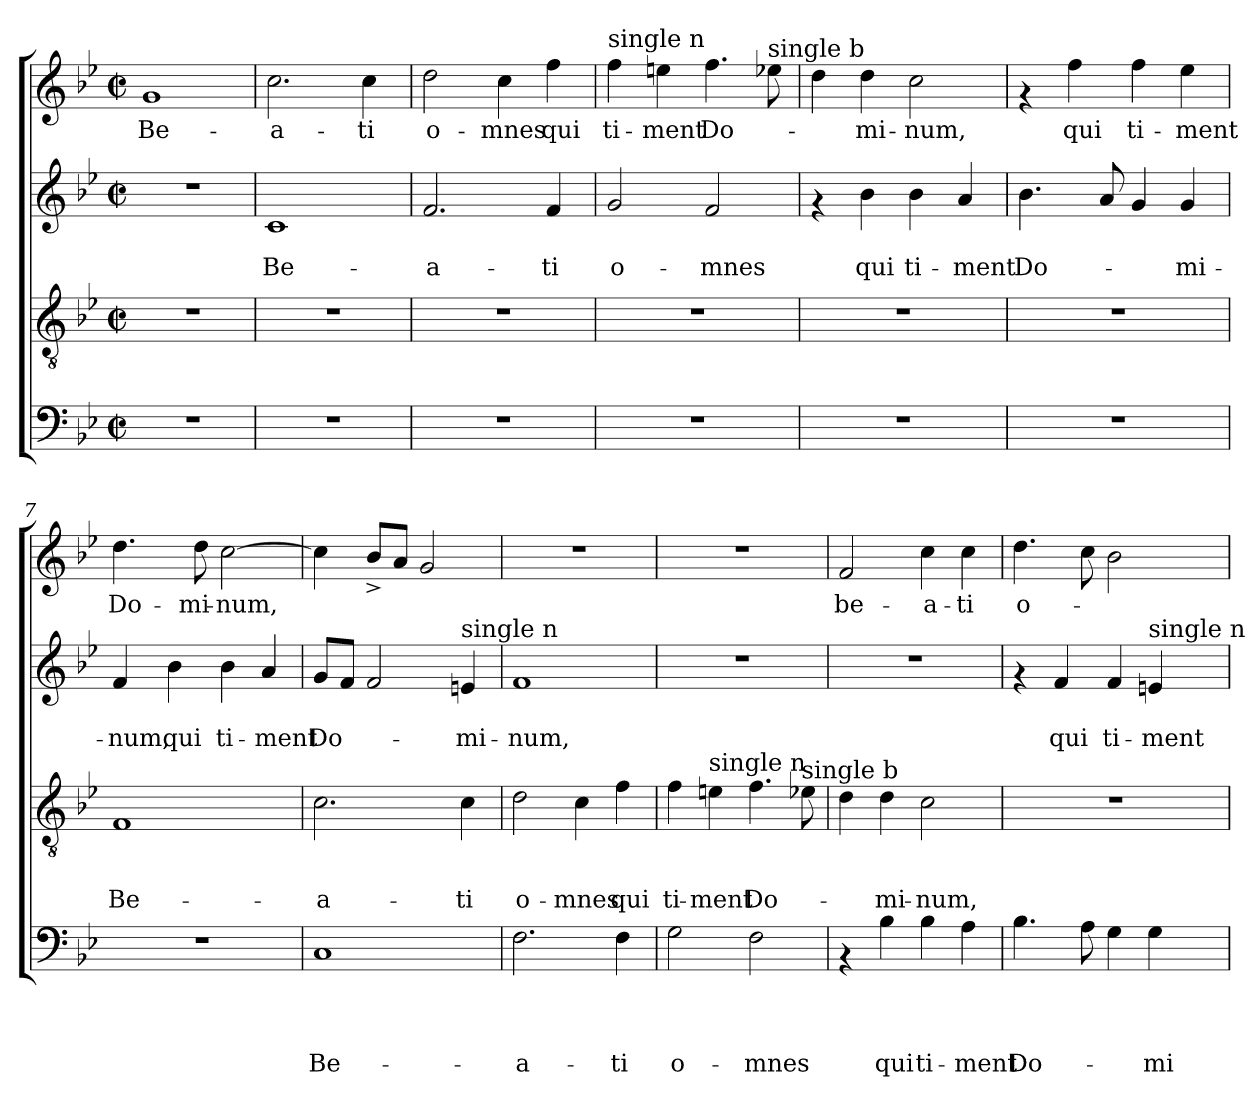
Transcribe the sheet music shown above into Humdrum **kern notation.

**kern	**text	**text	**text	**text	**kern	**text	**text	**text	**kern	**text	**text	**kern	**text
*part4	*part4	*part4	*part4	*part4	*part3	*part3	*part3	*part3	*part2	*part2	*part2	*part1	*part1
*staff4	*staff4	*staff4	*staff4	*staff4	*staff3	*staff3	*staff3	*staff3	*staff2	*staff2	*staff2	*staff1	*staff1
*clefF4	*	*	*	*	*clefGv2	*	*	*	*clefG2	*	*	*clefG2	*
*k[b-e-]	*	*	*	*	*k[b-e-]	*	*	*	*k[b-e-]	*	*	*k[b-e-]	*
*B-:	*	*	*	*	*B-:	*	*	*	*B-:	*	*	*B-:	*
*M2/2	*	*	*	*	*M2/2	*	*	*	*M2/2	*	*	*M2/2	*
*met(c|)	*	*	*	*	*met(c|)	*	*	*	*met(c|)	*	*	*met(c|)	*
=1	=1	=1	=1	=1	=1	=1	=1	=1	=1	=1	=1	=1	=1
!	!	!	!	!	!	!	!	!	!	!	!	!	!LO:LY:b
1r	.	.	.	.	1r	.	.	.	1r	.	.	1g	Be-
=2	=2	=2	=2	=2	=2	=2	=2	=2	=2	=2	=2	=2	=2
!	!	!	!	!	!	!	!	!	!	!	!LO:LY:b	!	!LO:LY:b
1r	.	.	.	.	1r	.	.	.	1c	.	Be-	2.cc\	-a-
!	!	!	!	!	!	!	!	!	!	!	!	!	!LO:LY:b
.	.	.	.	.	.	.	.	.	.	.	.	4cc\	-ti
=3	=3	=3	=3	=3	=3	=3	=3	=3	=3	=3	=3	=3	=3
!	!	!	!	!	!	!	!	!	!	!	!LO:LY:b	!	!LO:LY:b
1r	.	.	.	.	1r	.	.	.	2.f/	.	-a-	2dd\	o-
!	!	!	!	!	!	!	!	!	!	!	!	!	!LO:LY:b
.	.	.	.	.	.	.	.	.	.	.	.	4cc\	-mnes
!	!	!	!	!	!	!	!	!	!	!	!LO:LY:b	!	!LO:LY:b
.	.	.	.	.	.	.	.	.	4f/	.	-ti	4ff\	qui
=4	=4	=4	=4	=4	=4	=4	=4	=4	=4	=4	=4	=4	=4
!	!	!	!	!	!	!	!	!	!	!	!	!LO:TX:a:t=single n	!
!	!	!	!	!	!	!	!	!	!	!	!LO:LY:b	!	!LO:LY:b
1r	.	.	.	.	1r	.	.	.	2g/	.	o-	4ff\	ti-
!	!	!	!	!	!	!	!	!	!	!	!	!	!LO:LY:b
.	.	.	.	.	.	.	.	.	.	.	.	4ee\	-ment
!	!	!	!	!	!	!	!	!	!	!	!LO:LY:b	!	!LO:LY:b
.	.	.	.	.	.	.	.	.	2f/	.	-mnes	4.ff\	Do-
!	!	!	!	!	!	!	!	!	!	!	!	!LO:TX:a:t=single b	!
.	.	.	.	.	.	.	.	.	.	.	.	8ee-\	.
=5	=5	=5	=5	=5	=5	=5	=5	=5	=5	=5	=5	=5	=5
1r	.	.	.	.	1r	.	.	.	4rf	.	.	4dd\	.
!	!	!	!	!	!	!	!	!	!	!	!LO:LY:b	!	!LO:LY:b
.	.	.	.	.	.	.	.	.	4b-\	.	qui	4dd\	-mi-
!	!	!	!	!	!	!	!	!	!	!	!LO:LY:b	!	!LO:LY:b
.	.	.	.	.	.	.	.	.	4b-\	.	ti-	2cc\	-num,
!	!	!	!	!	!	!	!	!	!	!	!LO:LY:b	!	!
.	.	.	.	.	.	.	.	.	4a/	.	-ment	.	.
=6	=6	=6	=6	=6	=6	=6	=6	=6	=6	=6	=6	=6	=6
!	!	!	!	!	!	!	!	!	!	!	!LO:LY:b	!	!
1r	.	.	.	.	1r	.	.	.	4.b-\	.	Do-	4rf	.
!	!	!	!	!	!	!	!	!	!	!	!	!	!LO:LY:b
.	.	.	.	.	.	.	.	.	.	.	.	4ff\	qui
.	.	.	.	.	.	.	.	.	8a/	.	.	.	.
!	!	!	!	!	!	!	!	!	!	!	!	!	!LO:LY:b
.	.	.	.	.	.	.	.	.	4g/	.	.	4ff\	ti-
!	!	!	!	!	!	!	!	!	!	!	!LO:LY:b	!	!LO:LY:b
.	.	.	.	.	.	.	.	.	4g/	.	-mi-	4ee-\	-ment
=7	=7	=7	=7	=7	=7	=7	=7	=7	=7	=7	=7	=7	=7
!	!	!	!	!	!	!	!	!LO:LY:b	!	!	!LO:LY:b	!	!LO:LY:b
1r	.	.	.	.	1F	.	.	Be-	4f/	.	-num,	4.dd\	Do-
!	!	!	!	!	!	!	!	!	!	!	!LO:LY:b	!	!
.	.	.	.	.	.	.	.	.	4b-\	.	qui	.	.
!	!	!	!	!	!	!	!	!	!	!	!	!	!LO:LY:b
.	.	.	.	.	.	.	.	.	.	.	.	8dd\	-mi-
!	!	!	!	!	!	!	!	!	!	!	!LO:LY:b	!	!LO:LY:b
.	.	.	.	.	.	.	.	.	4b-\	.	ti-	[<2cc\	-num,
!	!	!	!	!	!	!	!	!	!	!	!LO:LY:b	!	!
.	.	.	.	.	.	.	.	.	4a/	.	-ment	.	.
!!LO:LB:g=z
=8	=8	=8	=8	=8	=8	=8	=8	=8	=8	=8	=8	=8	=8
!	!	!	!	!LO:LY:b	!	!	!	!LO:LY:b	!	!	!LO:LY:b	!	!
1C	.	.	.	Be-	2.c\	.	.	-a-	8g/L	.	Do-	4cc\]	.
.	.	.	.	.	.	.	.	.	8f/J	.	.	.	.
.	.	.	.	.	.	.	.	.	2f/	.	.	8b-^</L	.
.	.	.	.	.	.	.	.	.	.	.	.	8a/J	.
.	.	.	.	.	.	.	.	.	.	.	.	2g/	.
!	!	!	!	!	!	!	!	!	!LO:TX:a:t=single n	!	!	!	!
!	!	!	!	!	!	!	!	!LO:LY:b	!	!	!LO:LY:b	!	!
.	.	.	.	.	4c\	.	.	-ti	4e/	.	-mi-	.	.
=9	=9	=9	=9	=9	=9	=9	=9	=9	=9	=9	=9	=9	=9
!	!	!	!	!LO:LY:b	!	!	!	!LO:LY:b	!	!	!LO:LY:b	!	!
2.F\	.	.	.	-a-	2d\	.	.	o-	1f	.	-num,	1r	.
!	!	!	!	!	!	!	!	!LO:LY:b	!	!	!	!	!
.	.	.	.	.	4c\	.	.	-mnes	.	.	.	.	.
!	!	!	!	!LO:LY:b	!	!	!	!LO:LY:b	!	!	!	!	!
4F\	.	.	.	-ti	4f\	.	.	qui	.	.	.	.	.
=10	=10	=10	=10	=10	=10	=10	=10	=10	=10	=10	=10	=10	=10
!	!	!	!	!LO:LY:b	!	!	!	!LO:LY:b	!	!	!	!	!
2G\	.	.	.	o-	4f\	.	.	ti-	1r	.	.	1r	.
!	!	!	!	!	!LO:TX:a:t=single n	!	!	!	!	!	!	!	!
!	!	!	!	!	!	!	!	!LO:LY:b	!	!	!	!	!
.	.	.	.	.	4e\	.	.	-ment	.	.	.	.	.
!	!	!	!	!LO:LY:b	!	!	!	!LO:LY:b	!	!	!	!	!
2F\	.	.	.	-mnes	4.f\	.	.	Do-	.	.	.	.	.
!	!	!	!	!	!LO:TX:a:t=single b	!	!	!	!	!	!	!	!
.	.	.	.	.	8e-\	.	.	.	.	.	.	.	.
=11	=11	=11	=11	=11	=11	=11	=11	=11	=11	=11	=11	=11	=11
!	!	!	!	!	!	!	!	!	!	!	!	!	!LO:LY:b
4rAA	.	.	.	.	4d\	.	.	.	1r	.	.	2f/	be-
!	!	!	!	!LO:LY:b	!	!	!	!LO:LY:b	!	!	!	!	!
4B-\	.	.	.	qui	4d\	.	.	-mi-	.	.	.	.	.
!	!	!	!	!LO:LY:b	!	!	!	!LO:LY:b	!	!	!	!	!LO:LY:b
4B-\	.	.	.	ti-	2c\	.	.	-num,	.	.	.	4cc\	-a-
!	!	!	!	!LO:LY:b	!	!	!	!	!	!	!	!	!LO:LY:b
4A\	.	.	.	-ment	.	.	.	.	.	.	.	4cc\	-ti
=12	=12	=12	=12	=12	=12	=12	=12	=12	=12	=12	=12	=12	=12
!	!	!	!	!LO:LY:b	!	!	!	!	!	!	!	!	!LO:LY:b
4.B-\	.	.	.	Do-	1r	.	.	.	4rf	.	.	4.dd\	o-
!	!	!	!	!	!	!	!	!	!	!	!LO:LY:b	!	!
.	.	.	.	.	.	.	.	.	4f/	.	qui	.	.
8A\	.	.	.	.	.	.	.	.	.	.	.	8cc\	.
!	!	!	!	!	!	!	!	!	!	!	!LO:LY:b	!	!
4G\	.	.	.	.	.	.	.	.	4f/	.	ti-	2b-\	.
!	!	!	!	!	!	!	!	!	!LO:TX:a:t=single n	!	!	!	!
!	!	!	!	!LO:LY:b	!	!	!	!	!	!	!LO:LY:b	!	!
4G\	.	.	.	-mi-	.	.	.	.	4e/	.	-ment	.	.
=	=	=	=	=	=	=	=	=	=	=	=	=	=
*-	*-	*-	*-	*-	*-	*-	*-	*-	*-	*-	*-	*-	*-
